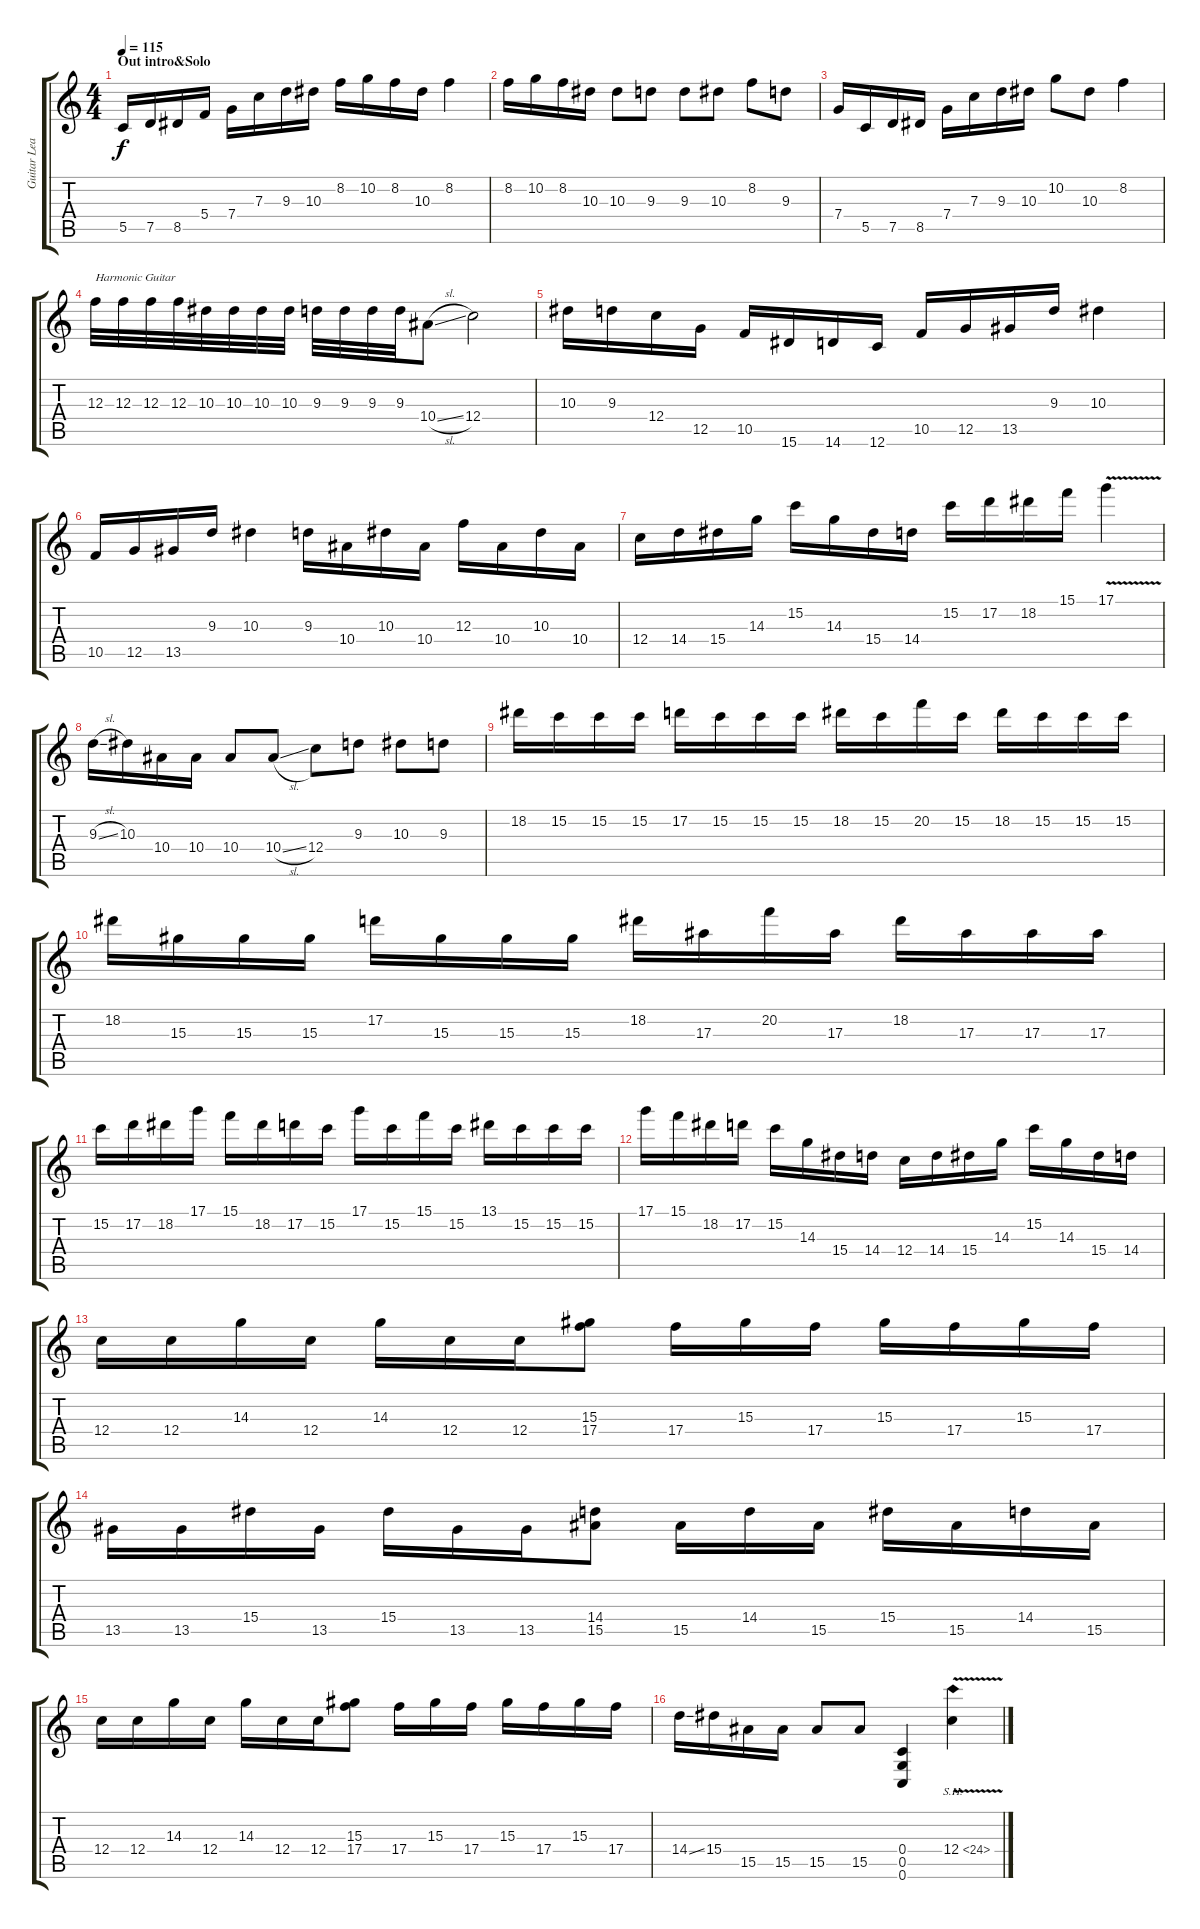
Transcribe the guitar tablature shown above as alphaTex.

\track ("Guitar Lead" "Guitar Lea") {instrument distortionguitar}
\staff {score tabs}
\tuning (D4 A3 F3 C3 G2 C2) {hide}
\ts (4 4)
\section ("" "Out intro&Solo")
\tempo 115
\clef g2
\ks c
5.5.16{dy f} 7.5.16 8.5.16 5.4.16 7.4.16 7.3.16 9.3.16 10.3.16 8.2.16 10.2.16 8.2.16 10.3.16 8.2.4 |
8.2.16 10.2.16 8.2.16 10.3.16 10.3.8 9.3.8 9.3.8 10.3.8 8.2.8 9.3.8 |
7.4.16 5.5.16 7.5.16 8.5.16 7.4.16 7.3.16 9.3.16 10.3.16 10.2.8 10.3.8 8.2.4 |
12.3.32{txt "Harmonic Guitar"} 12.3.32 12.3.32 12.3.32 10.3.32 10.3.32 10.3.32 10.3.32 9.3.32 9.3.32 9.3.32 9.3.32 10.4{sl}.8 12.4.2 |
10.3.16 9.3.16 12.4.16 12.5.16 10.5.16 15.6.16 14.6.16 12.6.16 10.5.16 12.5.16 13.5.16 9.3.16 10.3.4 |
10.5.16 12.5.16 13.5.16 9.3.16 10.3.4 9.3.16 10.4.16 10.3.16 10.4.16 12.3.16 10.4.16 10.3.16 10.4.16 |
12.4.16 14.4.16 15.4.16 14.3.16 15.2.16 14.3.16 15.4.16 14.4.16 15.2.16 17.2.16 18.2.16 15.1.16 17.1{v}.4 |
9.3{sl}.16 10.3.16 10.4.16 10.4.16 10.4.8 10.4{sl}.8 12.4.8 9.3.8 10.3.8 9.3.8 |
18.2.16 15.2.16 15.2.16 15.2.16 17.2.16 15.2.16 15.2.16 15.2.16 18.2.16 15.2.16 20.2.16 15.2.16 18.2.16 15.2.16 15.2.16 15.2.16 |
18.2.16 15.3.16 15.3.16 15.3.16 17.2.16 15.3.16 15.3.16 15.3.16 18.2.16 17.3.16 20.2.16 17.3.16 18.2.16 17.3.16 17.3.16 17.3.16 |
15.2.16 17.2.16 18.2.16 17.1.16 15.1.16 18.2.16 17.2.16 15.2.16 17.1.16 15.2.16 15.1.16 15.2.16 13.1.16 15.2.16 15.2.16 15.2.16 |
17.1.16 15.1.16 18.2.16 17.2.16 15.2.16 14.3.16 15.4.16 14.4.16 12.4.16 14.4.16 15.4.16 14.3.16 15.2.16 14.3.16 15.4.16 14.4.16 |
12.4.16 12.4.16 14.3.16 12.4.16 14.3.16 12.4.16 12.4.16 (15.3 17.4).8 17.4.16 15.3.16 17.4.16 15.3.16 17.4.16 15.3.16 17.4.16 |
13.5.16 13.5.16 15.4.16 13.5.16 15.4.16 13.5.16 13.5.16 (14.4 15.5).8 15.5.16 14.4.16 15.5.16 15.4.16 15.5.16 14.4.16 15.5.16 |
12.4.16 12.4.16 14.3.16 12.4.16 14.3.16 12.4.16 12.4.16 (15.3 17.4).8 17.4.16 15.3.16 17.4.16 15.3.16 17.4.16 15.3.16 17.4.16 |
14.4{ss}.16 15.4.16 15.5.16 15.5.16 15.5.8 15.5.8 (0.4 0.5 0.6).4 12.4{sh 12 v}.4{instrument guitarharmonics}
